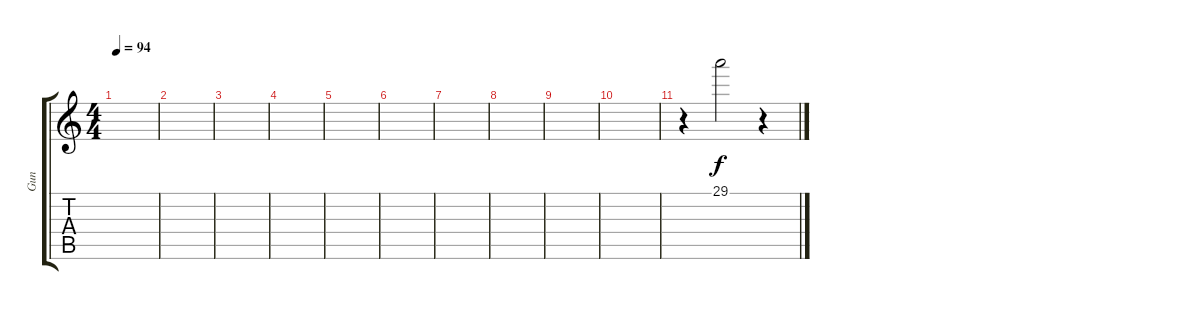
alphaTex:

\track ("Gun" "Gun") {instrument gunshot}
\staff {score tabs}
\tuning (E4 B3 G3 D3 A2 E2) {hide}
\ts (4 4)
\tempo 94
\clef g2
\ks c
|
|
|
|
|
|
|
|
|
|
r.4 29.1.2 r.4
